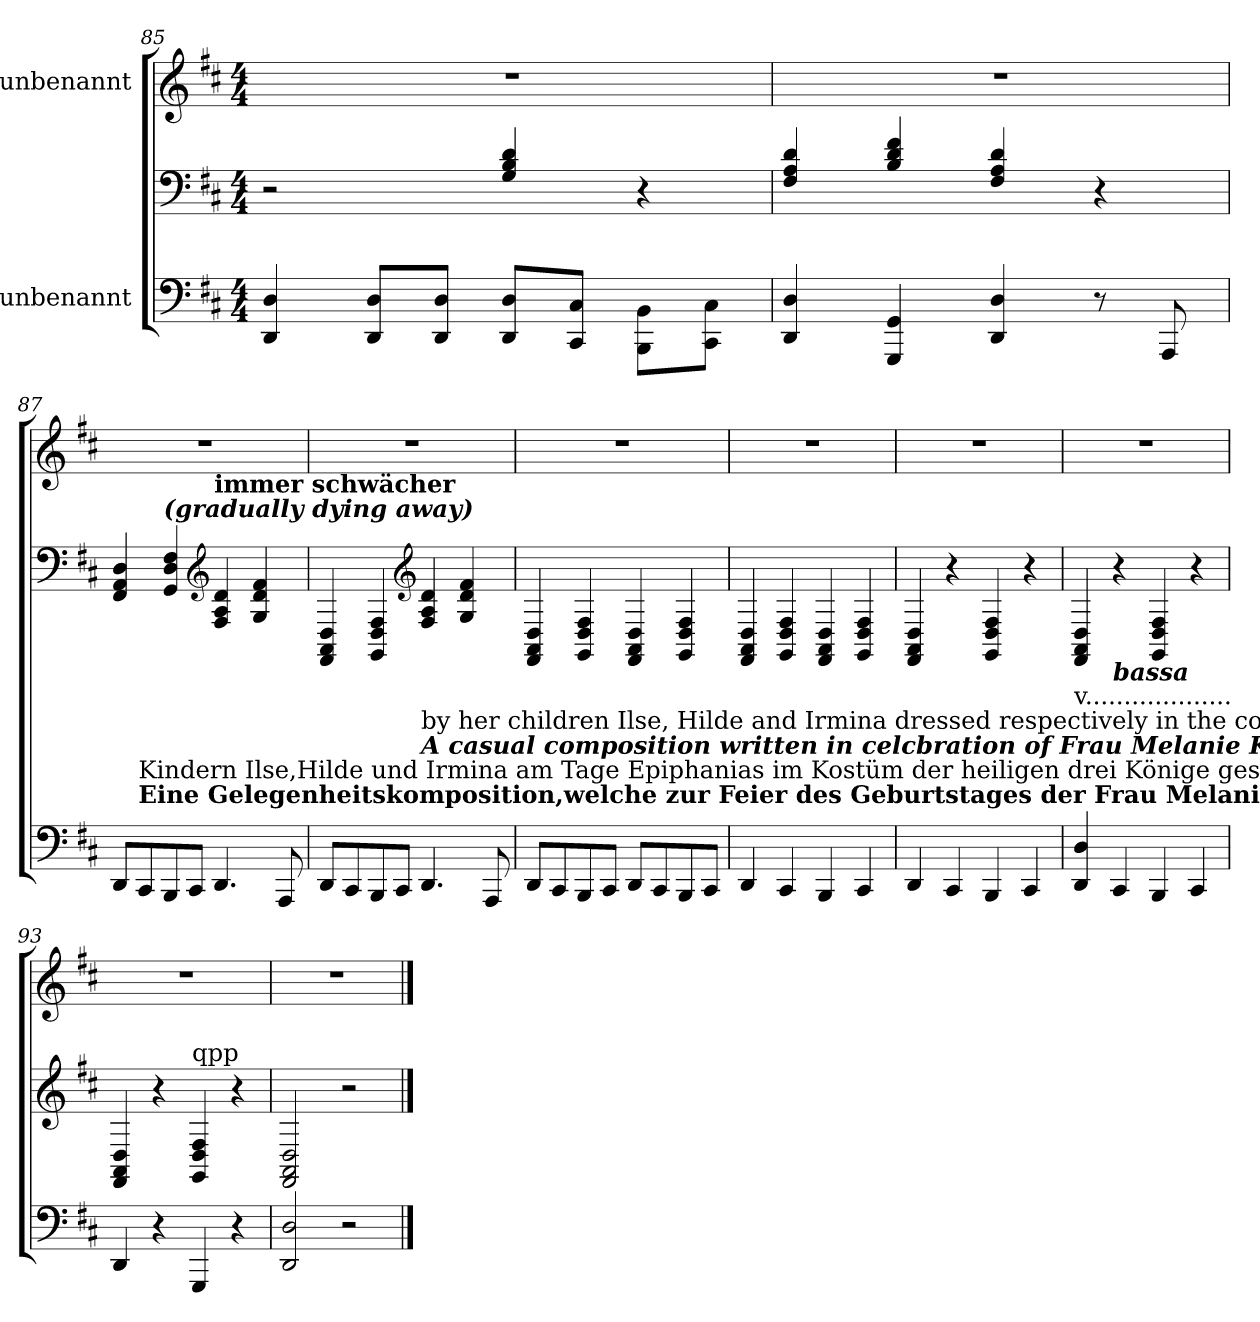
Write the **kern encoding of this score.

**kern	**kern	**kern
*part2	*part2	*part1
*staff3	*staff2	*staff1
*I"unbenannt	*	*I"unbenannt
*clefF4	*clefF4	*clefG2
*k[f#c#]	*k[f#c#]	*k[f#c#]
*M4/4	*M4/4	*M4/4
=85	=85	=85
*^	*	*
4DD/ 4D/	2.ryy	2r	1r
8DD/ 8D/L	.	.	.
8DD/ 8D/J	.	.	.
8DD/ 8D/L	.	4G/ 4B/ 4d/	.
8CC#/ 8C#/J	.	.	.
8ryy	8BBB\ 8BB\L	4r	.
8ryy	8CC#\ 8C#\J	.	.
*v	*v	*	*
=86	=86	=86
4DD/ 4D/	4F#/ 4A/ 4d/	1r
4GGG/ 4GG/	4B/ 4d/ 4f#/	.
4DD/ 4D/	4F#/ 4A/ 4d/	.
8r	4r	.
8AAA/	.	.
!!LO:LB:g=z
=87	=87	=87
8DD/L	4FF#/ 4AA/ 4D/	1r
!LO:TX:a:B:t=Eine Gelegenheitskomposition,welche zur Feier des Geburtstages der Frau Melanie Köchert geschrieben und von ihren	!	!
!LO:TX:a:t=Kindern Ilse,Hilde und Irmina am Tage Epiphanias im Kostüm der heiligen drei Könige gesungen und dargestellt wurde.	!	!
8CC#/	.	.
!	!LO:TX:a:Bi:t=(gradually dying away)	!
8BBB/	4GG/ 4D/ 4F#/	.
8CC#/J	.	.
*	*clefG2	*
!	!LO:TX:a:B:t=immer schwächer	!
4.DD/	4F#/ 4A/ 4d/	.
.	4G/ 4d/ 4f#/	.
8AAA/	.	.
=88	=88	=88
8DD/L	4FF#/ 4AA/ 4D/	1r
8CC#/	.	.
8BBB/	4GG/ 4D/ 4F#/	.
8CC#/J	.	.
*	*clefG2	*
!LO:TX:a:Bi:t=A casual composition written in celcbration of Frau Melanie Koechert´s birthday sung and performed on the day of Epiphany	!	!
!LO:TX:a:t=by her children Ilse, Hilde and Irmina dressed respectively in the costumes representing the characters of the Three Magi!	!	!
4.DD/	4F#/ 4A/ 4d/	.
.	4G/ 4d/ 4f#/	.
8AAA/	.	.
=89	=89	=89
8DD/L	4FF#/ 4AA/ 4D/	1r
8CC#/	.	.
8BBB/	4GG/ 4D/ 4F#/	.
8CC#/J	.	.
8DD/L	4FF#/ 4AA/ 4D/	.
8CC#/	.	.
8BBB/	4GG/ 4D/ 4F#/	.
8CC#/J	.	.
=90	=90	=90
4DD/	4FF#/ 4AA/ 4D/	1r
4CC#/	4GG/ 4D/ 4F#/	.
4BBB/	4FF#/ 4AA/ 4D/	.
4CC#/	4GG/ 4D/ 4F#/	.
=91	=91	=91
4DD/	4FF#/ 4AA/ 4D/	1r
4CC#/	4r	.
4BBB/	4GG/ 4D/ 4F#/	.
4CC#/	4r	.
=92	=92	=92
!LO:TX:a:t=v...................	!	!
4DD/ 4D/	4FF#/ 4AA/ 4D/	1r
!LO:TX:a:Bi:t=bassa	!	!
4CC#/	4r	.
4BBB/	4GG/ 4D/ 4F#/	.
4CC#/	4r	.
=93	=93	=93
4DD/	4FF#/ 4AA/ 4D/	1r
4r	4r	.
!	!LO:TX:a:t=qpp	!
4GGG/	4GG/ 4D/ 4F#/	.
4r	4r	.
=94	=94	=94
2DD/ 2D/	2FF#/ 2AA/ 2D/	1r
2r	2r	.
==	==	==
*-	*-	*-
